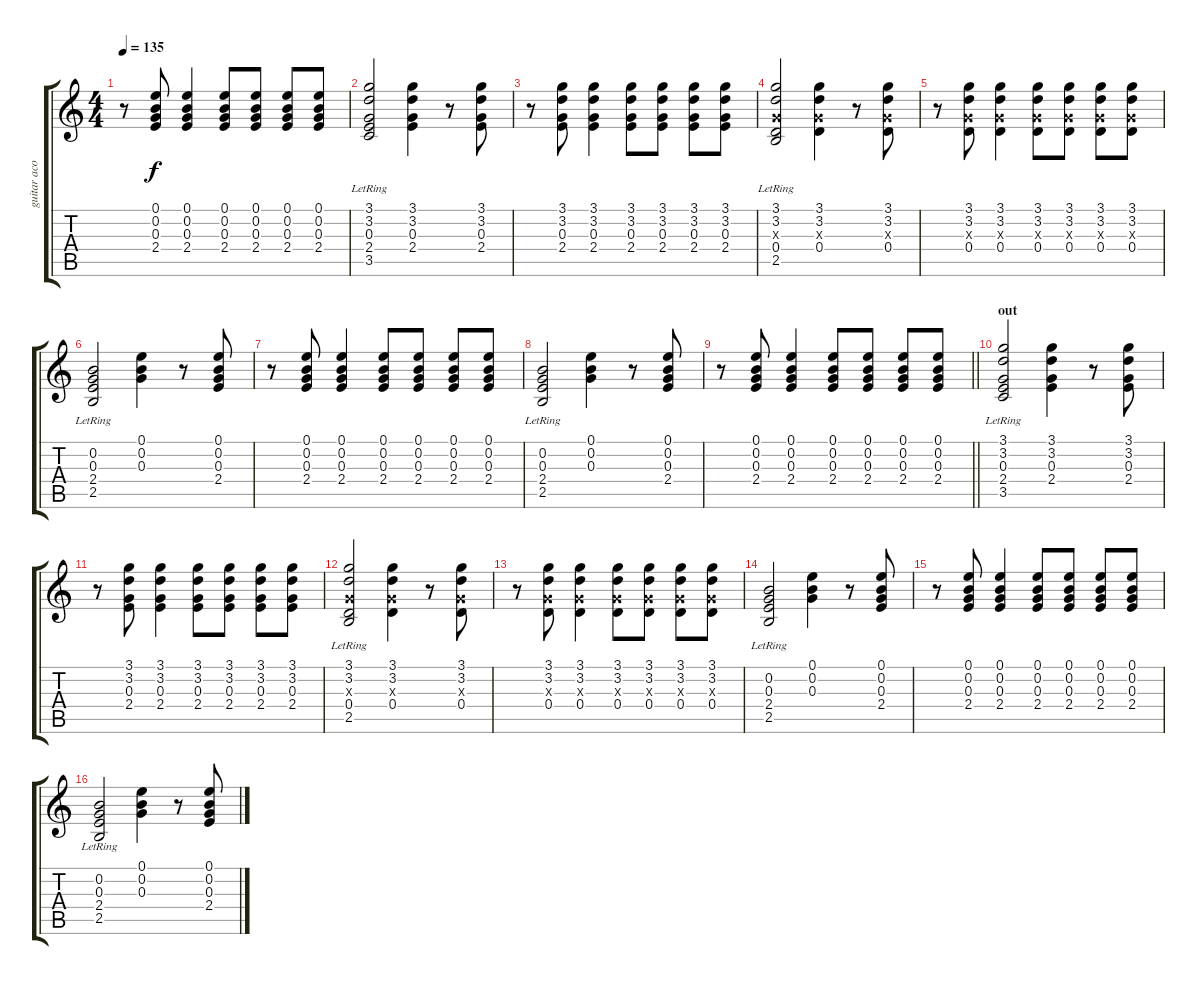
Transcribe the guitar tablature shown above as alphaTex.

\track ("guitar acoustic (aril)" "guitar aco") {instrument acousticguitarsteel}
\staff {score tabs}
\tuning (E4 B3 G3 D3 A2 E2) {hide}
\ts (4 4)
\tempo 135
\clef g2
\ks c
r.8{dy f} (0.1 0.2 0.3 2.4).8 (0.1 0.2 0.3 2.4).4 (0.1 0.2 0.3 2.4).8 (0.1 0.2 0.3 2.4).8 (0.1 0.2 0.3 2.4).8 (0.1 0.2 0.3 2.4).8 |
(3.1{lr} 3.2 0.3 2.4 3.5).2 (3.1 3.2 0.3 2.4).4 r.8 (3.1 3.2 0.3 2.4).8 |
r.8 (3.1 3.2 0.3 2.4).8 (3.1 3.2 0.3 2.4).4 (3.1 3.2 0.3 2.4).8 (3.1 3.2 0.3 2.4).8 (3.1 3.2 0.3 2.4).8 (3.1 3.2 0.3 2.4).8 |
(3.1 3.2 0.3{x} 0.4{lr} 2.5).2 (3.1 3.2 0.3{x} 0.4).4 r.8 (3.1 3.2 0.3{x} 0.4).8 |
r.8 (3.1 3.2 0.3{x} 0.4).8 (3.1 3.2 0.3{x} 0.4).4 (3.1 3.2 0.3{x} 0.4).8 (3.1 3.2 0.3{x} 0.4).8 (3.1 3.2 0.3{x} 0.4).8 (3.1 3.2 0.3{x} 0.4).8 |
(0.2{lr} 0.3 2.4 2.5).2 (0.1 0.2 0.3).4 r.8 (0.1 0.2 0.3 2.4).8 |
r.8 (0.1 0.2 0.3 2.4).8 (0.1 0.2 0.3 2.4).4 (0.1 0.2 0.3 2.4).8 (0.1 0.2 0.3 2.4).8 (0.1 0.2 0.3 2.4).8 (0.1 0.2 0.3 2.4).8 |
(0.2{lr} 0.3 2.4 2.5).2 (0.1 0.2 0.3).4 r.8 (0.1 0.2 0.3 2.4).8 |
\barLineRight lightlight
r.8 (0.1 0.2 0.3 2.4).8 (0.1 0.2 0.3 2.4).4 (0.1 0.2 0.3 2.4).8 (0.1 0.2 0.3 2.4).8 (0.1 0.2 0.3 2.4).8 (0.1 0.2 0.3 2.4).8 |
\section ("" "out")
(3.1{lr} 3.2 0.3 2.4 3.5).2 (3.1 3.2 0.3 2.4).4 r.8 (3.1 3.2 0.3 2.4).8 |
r.8 (3.1 3.2 0.3 2.4).8 (3.1 3.2 0.3 2.4).4 (3.1 3.2 0.3 2.4).8 (3.1 3.2 0.3 2.4).8 (3.1 3.2 0.3 2.4).8 (3.1 3.2 0.3 2.4).8 |
(3.1 3.2 0.3{x} 0.4{lr} 2.5).2 (3.1 3.2 0.3{x} 0.4).4 r.8 (3.1 3.2 0.3{x} 0.4).8 |
r.8 (3.1 3.2 0.3{x} 0.4).8 (3.1 3.2 0.3{x} 0.4).4 (3.1 3.2 0.3{x} 0.4).8 (3.1 3.2 0.3{x} 0.4).8 (3.1 3.2 0.3{x} 0.4).8 (3.1 3.2 0.3{x} 0.4).8 |
(0.2{lr} 0.3 2.4 2.5).2 (0.1 0.2 0.3).4 r.8 (0.1 0.2 0.3 2.4).8 |
r.8 (0.1 0.2 0.3 2.4).8 (0.1 0.2 0.3 2.4).4 (0.1 0.2 0.3 2.4).8 (0.1 0.2 0.3 2.4).8 (0.1 0.2 0.3 2.4).8 (0.1 0.2 0.3 2.4).8 |
(0.2{lr} 0.3 2.4 2.5).2 (0.1 0.2 0.3).4 r.8 (0.1 0.2 0.3 2.4).8
